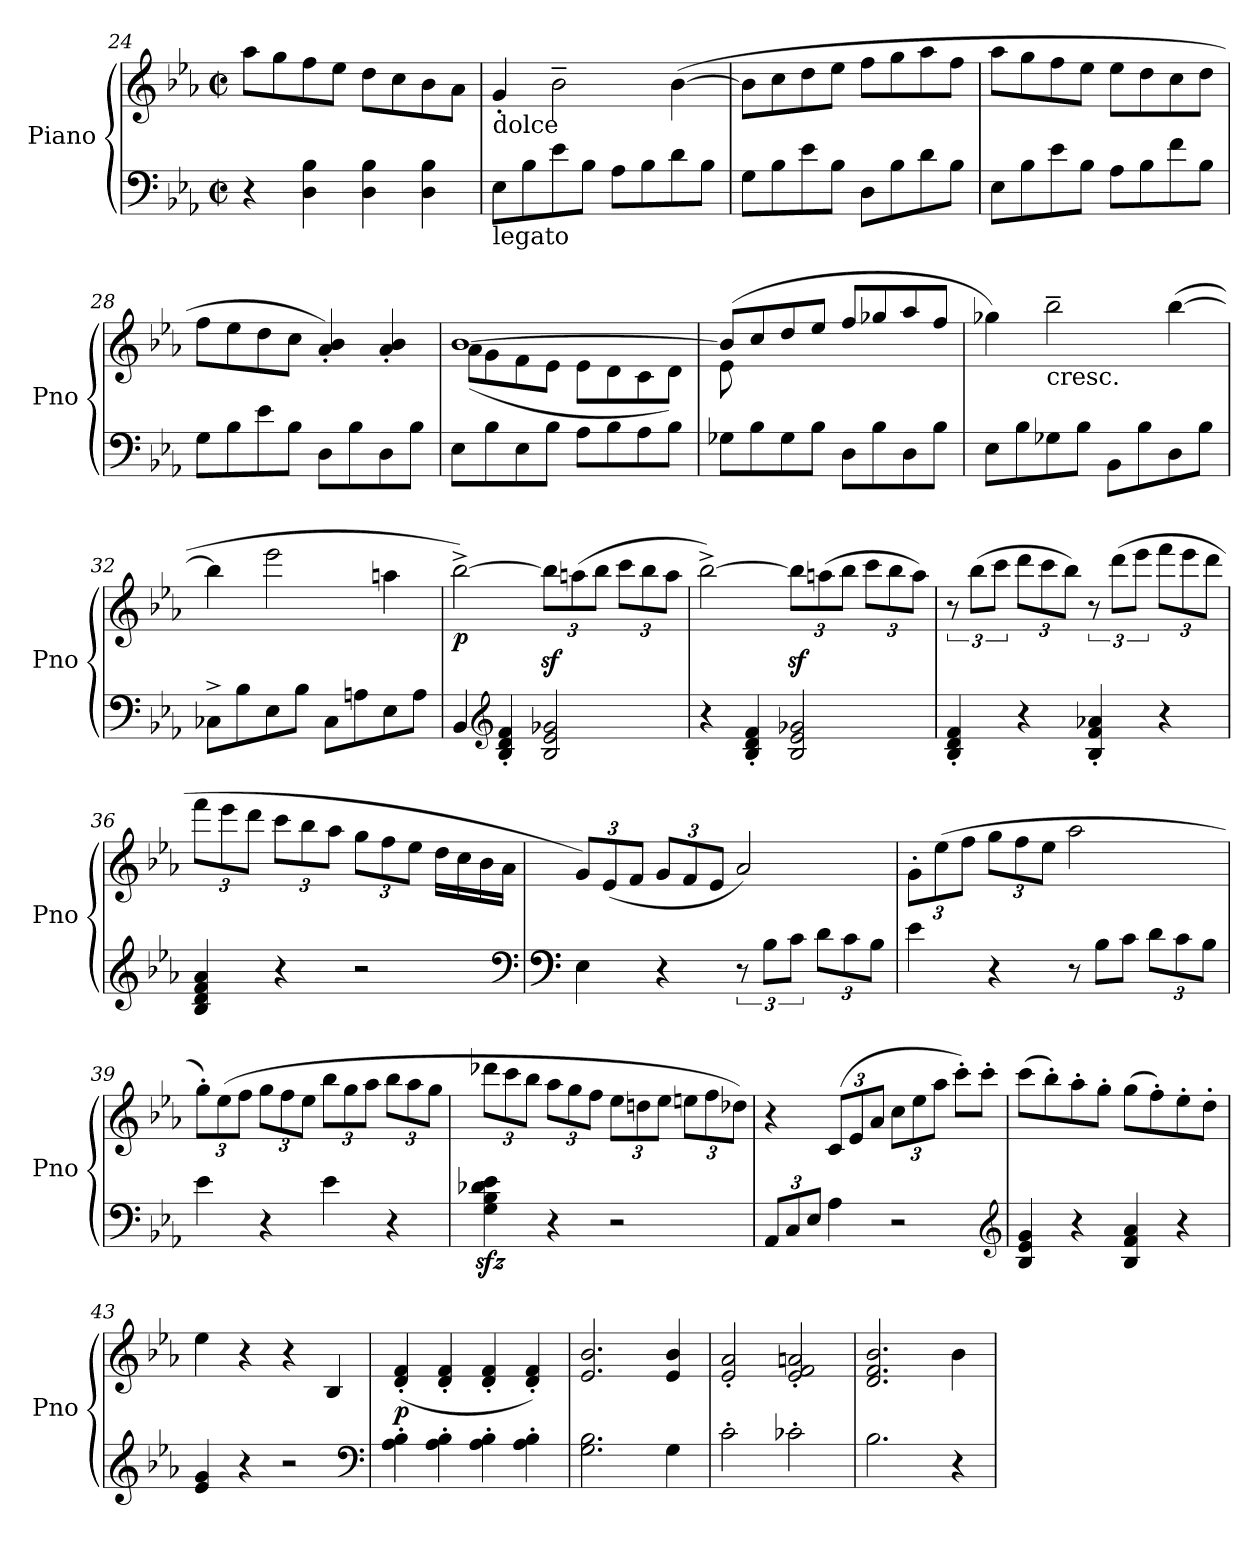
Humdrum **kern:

**kern	**kern	**dynam
*part1	*part1	*part1
*staff2	*staff1	*staff1/2
*I"Piano	*	*
*I'Pno	*	*
*clefF4	*clefG2	*
*k[b-e-a-]	*k[b-e-a-]	*
*E-:	*E-:	*
*M2/2	*M2/2	*
*met(c|)	*met(c|)	*
=24	=24	=24
4r	8aa-\L	.
.	8gg\	.
4D\ 4B-\	8ff\	.
.	8ee-\J	.
4D\ 4B-\	8dd\L	.
.	8cc\	.
4D\ 4B-\	8b-\	.
.	8a-\J	.
=25	=25	=25
!	!LO:TX:b:t=dolce	!
!LO:TX:b:t=legato	!	!
8E-\L	4g'/	.
8B-\	.	.
8e-\	2b-~\	.
8B-\J	.	.
8A-\L	.	.
8B-\	.	.
8d\	([4b-\	.
8B-\J	.	.
=26	=26	=26
8G\L	8b-\L]	.
8B-\	8cc\	.
8e-\	8dd\	.
8B-\J	8ee-\J	.
8D\L	8ff\L	.
8B-\	8gg\	.
8d\	8aa-\	.
8B-\J	8ff\J	.
=27	=27	=27
8E-\L	8aa-\L	.
8B-\	8gg\	.
8e-\	8ff\	.
8B-\J	8ee-\J	.
8A-\L	8ee-\L	.
8B-\	8dd\	.
8f\	8cc\	.
8B-\J	8dd\J	.
!!LO:PB:g=z
=28	=28	=28
8G\L	8ff\L	.
8B-\	8ee-\	.
8e-\	8dd\	.
8B-\J	8cc\J	.
8D\L	4a-/' 4b-/')	.
8B-\	.	.
8D\	4a-/' 4b-/'	.
8B-\J	.	.
=29	=29	=29
*	*^	*
8E-\L	[1b-	(8a-\L	.
8B-\	.	8g\	.
8E-\	.	8f\	.
8B-\J	.	8e-\J	.
8A-\L	.	8e-\L	.
8B-\	.	8d\	.
8A-\	.	8c\	.
8B-\J	.	8d\J)	.
=30	=30	=30	=30
8G-X\L	(8b-/L]	8e-\	.
8B-\	8cc/	8ryy	.
8G-\	8dd/	4ryy	.
8B-\J	8ee-/J	.	.
8D\L	8ff/L	2ryy	.
8B-\	8gg-X/	.	.
8D\	8aa-/	.	.
8B-\J	8ff/J	.	.
*	*v	*v	*
=31	=31	=31
8E-\L	4gg-X\)	.
8B-\	.	.
!	!LO:TX:b:t=cresc.	!
8G-X\	2bb-~\	.
8B-\J	.	.
8BB-\L	.	.
8B-\	.	.
8D\	([4bb-\	.
8B-\J	.	.
=32	=32	=32
8C-X^\L	4bb-\]	.
8B-\	.	.
8E-\	2eee-\	.
8B-\J	.	.
8C-\L	.	.
8An\	.	.
8E-\	4aan\	.
8A\J	.	.
!!LO:LB:g=z
=33	=33	=33
!	!	!LO:DY:b
4BB-/	[2bb-^\)	p
*clefG2	*	*
4B-/' 4d/' 4f/'	.	.
*	*Xbrackettup	*
2B-/ 2e-/ 2g-X/	12bb-z<\L]	.
.	(12aan\	.
.	12bb-\J	.
.	12ccc\L	.
.	12bb-\	.
.	12aa\J	.
=34	=34	=34
4r	[2bb-^\)	.
4B-/' 4d/' 4f/'	.	.
2B-/ 2e-/ 2g-X/	12bb-z<\L]	.
.	(12aan\	.
.	12bb-\J	.
.	12ccc\L	.
.	12bb-\	.
.	12aa\J)	.
=35	=35	=35
*	*brackettup	*
4B-/' 4d/' 4f/'	12r	.
.	(12bb-\L	.
.	12ccc\J	.
*	*Xbrackettup	*
4r	12ddd\L	.
.	12ccc\	.
.	12bb-\J)	.
*	*brackettup	*
4B-/' 4f/' 4a-X/'	12r	.
.	(12ddd\L	.
.	12eee-\J	.
*	*Xbrackettup	*
4r	12fff\L	.
.	12eee-\	.
.	12ddd\J	.
=36	=36	=36
4B-/ 4d/ 4f/ 4a-/	12fff\L	.
.	12eee-\	.
.	12ddd\J	.
4r	12ccc\L	.
.	12bb-\	.
.	12aa-\J	.
2r	12gg\L	.
.	12ff\	.
.	12ee-\J	.
.	16dd\LL	.
.	16cc\	.
.	16b-\	.
.	16a-\JJ	.
*clefF4	*	*
!!LO:LB:g=z
=37	=37	=37
*clefF4	*	*
4E-\	12g/L)	.
.	(12e-/	.
.	12f/J	.
4r	12g/L	.
.	12f/	.
.	12e-/J	.
12r	2a-/)	.
12B-\L	.	.
12c\J	.	.
*Xbrackettup	*	*
12d\L	.	.
12c\	.	.
12B-\J	.	.
=38	=38	=38
4e-\	12g'\L	.
.	(12ee-\	.
.	12ff\J	.
4r	12gg\L	.
.	12ff\	.
.	12ee-\J	.
*Xtuplet	*	*
12r	2aa-\	.
12B-\L	.	.
12c\J	.	.
*tuplet	*	*
12d\L	.	.
12c\	.	.
12B-\J	.	.
=39	=39	=39
4e-\	12gg'\L)	.
.	(12ee-\	.
.	12ff\J	.
4r	12gg\L	.
.	12ff\	.
.	12ee-\J	.
4e-\	12bb-\L	.
.	12gg\	.
.	12aa-\J	.
4r	12bb-\L	.
.	12aa-\	.
.	12gg\J	.
=40	=40	=40
4G\zz> 4B-\zz> 4d-X\zz> 4e-\zz>	12ddd-X\L	.
.	12ccc\	.
.	12bb-\J	.
4r	12aa-\L	.
.	12gg\	.
.	12ff\J	.
2r	12ee-\L	.
.	12ddn\	.
.	12ee-\J	.
.	12een\L	.
.	12ff\	.
.	12dd-X\J)	.
!!LO:LB:g=z
=41	=41	=41
12AA-/L	4r	.
12C/	.	.
12E-/J	.	.
4A-\	(12c/L	.
.	12e-/	.
.	12a-/J	.
2r	12cc\L	.
.	12ee-\	.
.	12aa-\J	.
.	8ccc'\L)	.
.	8ccc'\J	.
*clefG2	*	*
=42	=42	=42
4B-/ 4e-/ 4g/	(8ccc\L	.
.	8bb-'\)	.
4r	8aa-'\	.
.	8gg'\J	.
4B-/ 4f/ 4a-/	(8gg\L	.
.	8ff'\)	.
4r	8ee-'\	.
.	8dd'\J	.
=43	=43	=43
4e-/ 4g/	4ee-\	.
4r	4r	.
2r	4r	.
.	4B-/	.
*clefF4	*	*
=44	=44	=44
!	!	!LO:DY:b
4A-\' 4B-\'	(4d/' 4f/'	p
4A-\' 4B-\'	4d/' 4f/'	.
4A-\' 4B-\'	4d/' 4f/'	.
4A-\' 4B-\'	4d/' 4f/')	.
=45	=45	=45
2.G\ 2.B-\	2.e-/ 2.b-/	.
4G\	4e-/ 4b-/	.
=46	=46	=46
2c'\	2e-/' 2a-/'	.
2c-X'\	2e-/' 2f/' 2an/'	.
=47	=47	=47
2.B-\	2.d/ 2.f/ 2.b-/	.
4r	4b-\	.
=	=	=
*-	*-	*-
